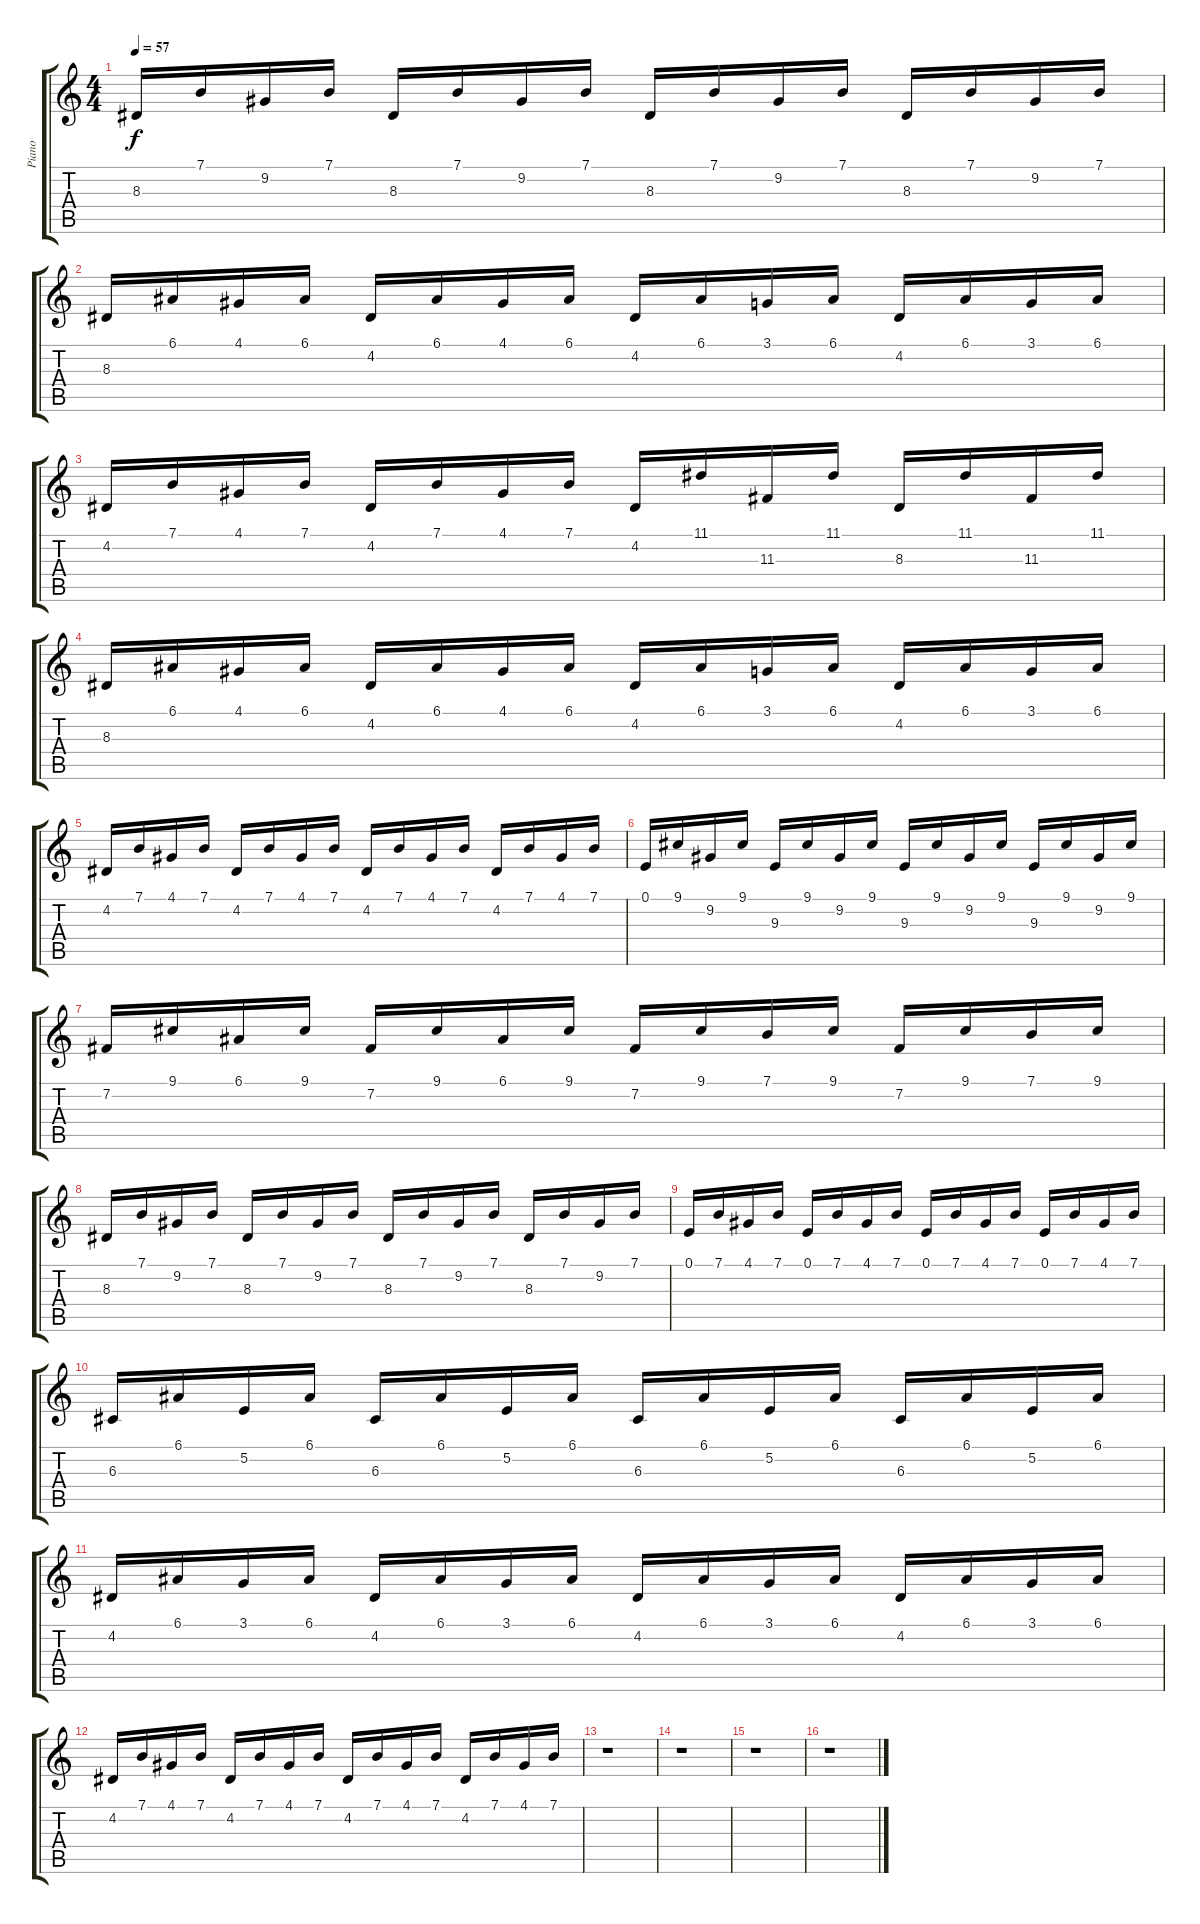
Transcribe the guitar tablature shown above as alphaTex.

\track ("Piano" "Piano") {instrument electricgrandpiano}
\staff {score tabs}
\tuning (E4 B3 G3 D3 A2 E2) {hide}
\ts (4 4)
\tempo 57
\clef g2
\ks c
8.3.16{dy f} 7.1.16 9.2.16 7.1.16 8.3.16 7.1.16 9.2.16 7.1.16 8.3.16 7.1.16 9.2.16 7.1.16 8.3.16 7.1.16 9.2.16 7.1.16 |
8.3.16 6.1.16 4.1.16 6.1.16 4.2.16 6.1.16 4.1.16 6.1.16 4.2.16 6.1.16 3.1.16 6.1.16 4.2.16 6.1.16 3.1.16 6.1.16 |
4.2.16 7.1.16 4.1.16 7.1.16 4.2.16 7.1.16 4.1.16 7.1.16 4.2.16 11.1.16 11.3.16 11.1.16 8.3.16 11.1.16 11.3.16 11.1.16 |
8.3.16 6.1.16 4.1.16 6.1.16 4.2.16 6.1.16 4.1.16 6.1.16 4.2.16 6.1.16 3.1.16 6.1.16 4.2.16 6.1.16 3.1.16 6.1.16 |
4.2.16 7.1.16 4.1.16 7.1.16 4.2.16 7.1.16 4.1.16 7.1.16 4.2.16 7.1.16 4.1.16 7.1.16 4.2.16 7.1.16 4.1.16 7.1.16 |
0.1.16 9.1.16 9.2.16 9.1.16 9.3.16 9.1.16 9.2.16 9.1.16 9.3.16 9.1.16 9.2.16 9.1.16 9.3.16 9.1.16 9.2.16 9.1.16 |
7.2.16 9.1.16 6.1.16 9.1.16 7.2.16 9.1.16 6.1.16 9.1.16 7.2.16 9.1.16 7.1.16 9.1.16 7.2.16 9.1.16 7.1.16 9.1.16 |
8.3.16 7.1.16 9.2.16 7.1.16 8.3.16 7.1.16 9.2.16 7.1.16 8.3.16 7.1.16 9.2.16 7.1.16 8.3.16 7.1.16 9.2.16 7.1.16 |
0.1.16 7.1.16 4.1.16 7.1.16 0.1.16 7.1.16 4.1.16 7.1.16 0.1.16 7.1.16 4.1.16 7.1.16 0.1.16 7.1.16 4.1.16 7.1.16 |
6.3.16 6.1.16 5.2.16 6.1.16 6.3.16 6.1.16 5.2.16 6.1.16 6.3.16 6.1.16 5.2.16 6.1.16 6.3.16 6.1.16 5.2.16 6.1.16 |
4.2.16 6.1.16 3.1.16 6.1.16 4.2.16 6.1.16 3.1.16 6.1.16 4.2.16 6.1.16 3.1.16 6.1.16 4.2.16 6.1.16 3.1.16 6.1.16 |
4.2.16 7.1.16 4.1.16 7.1.16 4.2.16 7.1.16 4.1.16 7.1.16 4.2.16 7.1.16 4.1.16 7.1.16 4.2.16 7.1.16 4.1.16 7.1.16 |
r.1 |
r.1 |
r.1 |
r.1
